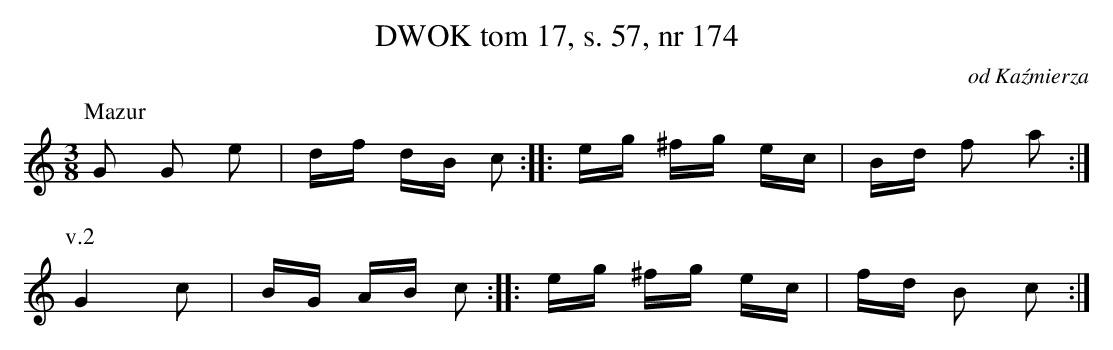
X:1
T:DWOK tom 17, s. 57, nr 174
O:od Kaźmierza
L:1/16
M:3/8
K:C
P:Mazur
G2 G2 e2|df dB c2:: eg ^fg ec|Bd f2 a2:|
P:v.2
G4 c2|BG AB c2:: eg ^fg ec|fd B2 c2:|
